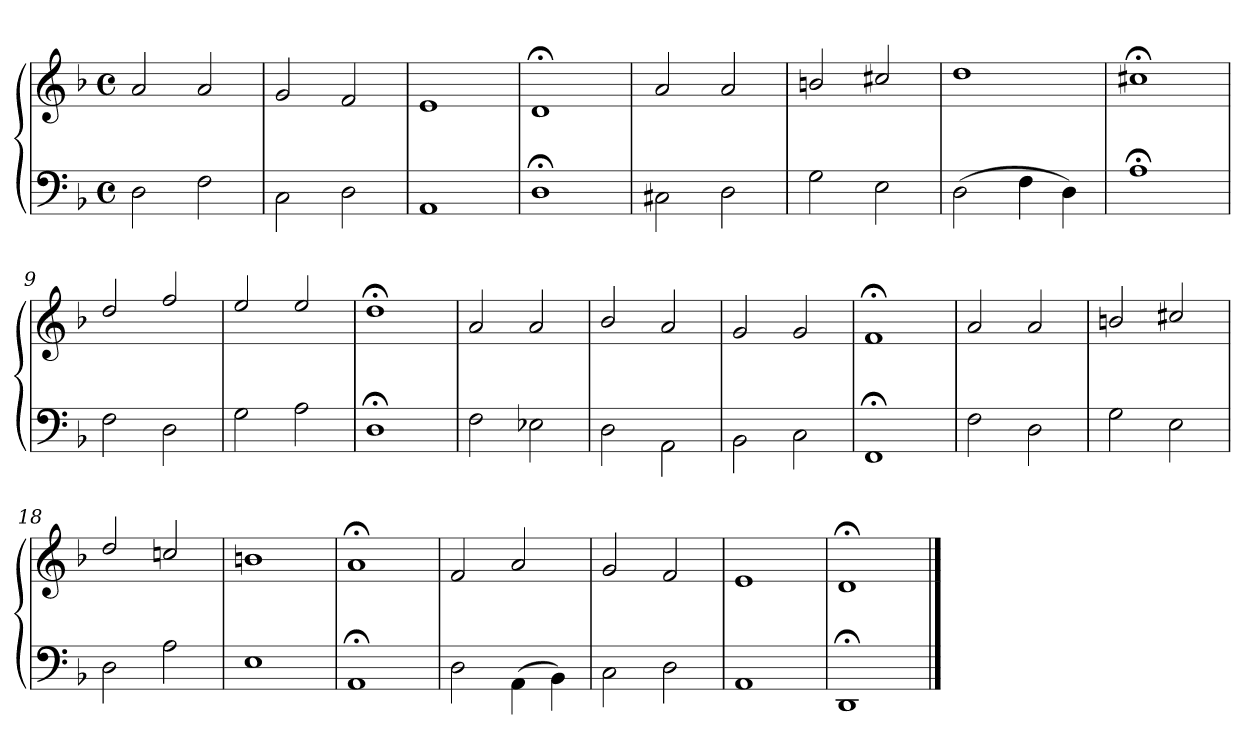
**kern	**kern
*part1	*part1
*staff2	*staff1
*clefF4	*clefG2
*k[b-]	*k[b-]
*M4/4	*M4/4
*met(c)	*met(c)
=1	=1
2D\	2a/
2F\	2a/
=2	=2
2C\	2g/
2D\	2f/
=3	=3
1AA\	1e/
=4	=4
1D;\	1d;</
=5	=5
2C#X\	2a/
2D\	2a/
=6	=6
2G\	2bn/
2E\	2cc#X/
=7	=7
(2D\	1dd/
4F\	.
4D\)	.
=8	=8
1A;\	1cc#X;</
!!LO:LB:g=z
=9	=9
2F\	2dd/
2D\	2ff/
=10	=10
2G\	2ee/
2A\	2ee/
=11	=11
1D;\	1dd;</
=12	=12
2F\	2a/
2E-X\	2a/
=13	=13
2D\	2b-/
2AA\	2a/
=14	=14
2BB-\	2g/
2C\	2g/
=15	=15
1FF;\	1f;</
!!LO:LB:g=z
=16	=16
2F\	2a/
2D\	2a/
=17	=17
2G\	2bn/
2E\	2cc#X/
=18	=18
2D\	2dd/
2A\	2ccn/
=19	=19
1E\	1bn/
=20	=20
1AA;\	1a;</
=21	=21
2D\	2f/
(4AA\	2a/
4BB-\)	.
=22	=22
2C\	2g/
2D\	2f/
=23	=23
1AA\	1e/
=24	=24
1DD;\	1d;</
==	==
*-	*-
